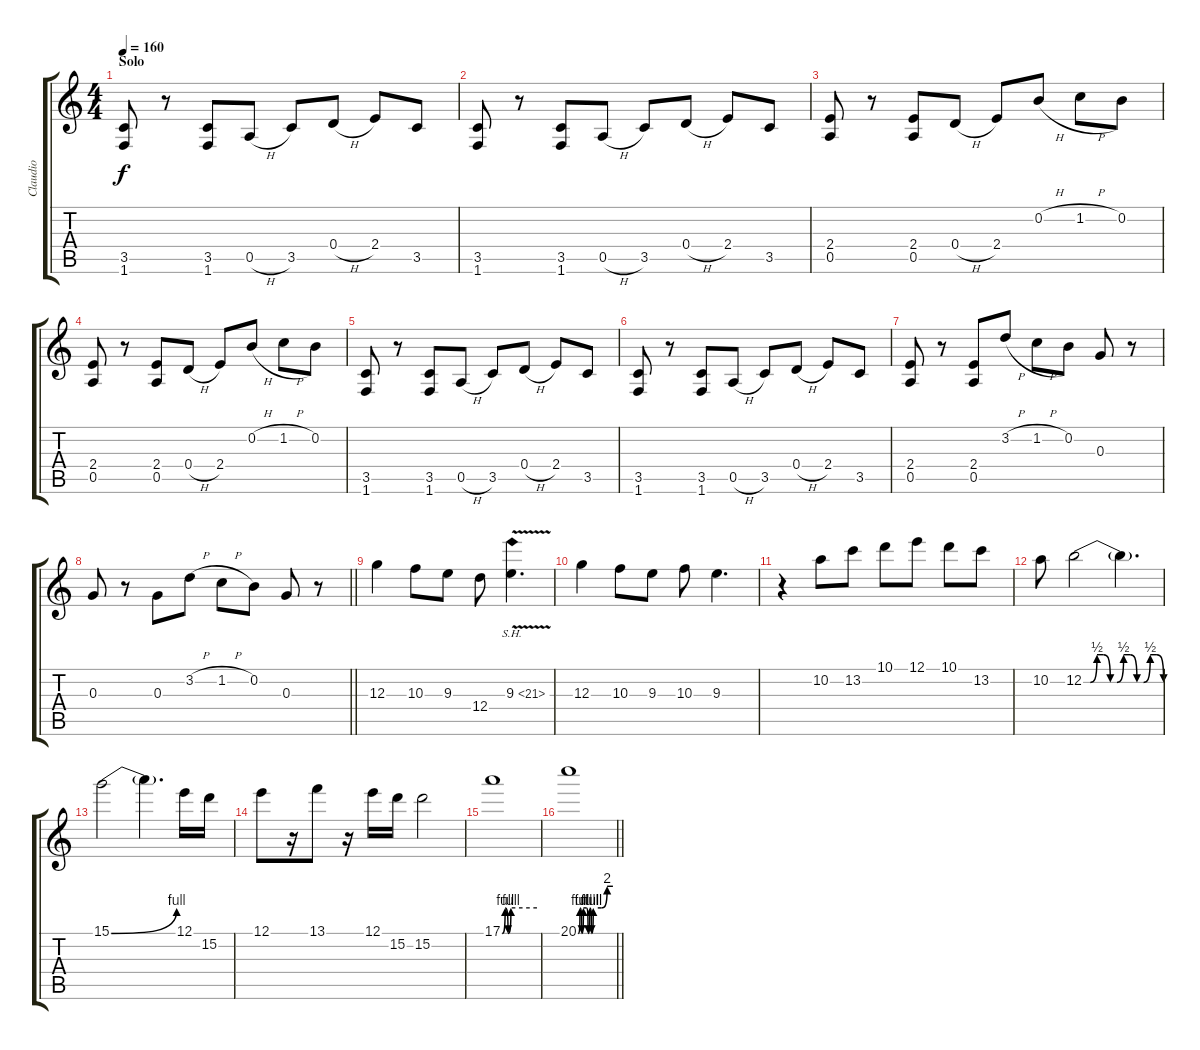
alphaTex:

\track ("Claudio" "Claudio") {instrument distortionguitar}
\staff {score tabs}
\tuning (E4 B3 G3 D3 A2 E2) {hide}
\ts (4 4)
\section ("" "Solo")
\tempo 160
\clef g2
\ks c
(3.5 1.6).8{dy f} r.8 (3.5 1.6).8 0.5{h}.8 3.5.8 0.4{h}.8 2.4.8 3.5.8 |
(3.5 1.6).8 r.8 (3.5 1.6).8 0.5{h}.8 3.5.8 0.4{h}.8 2.4.8 3.5.8 |
(2.4 0.5).8 r.8 (2.4 0.5).8 0.4{h}.8 2.4.8 0.2{h}.8 1.2{h}.8 0.2.8 |
(2.4 0.5).8 r.8 (2.4 0.5).8 0.4{h}.8 2.4.8 0.2{h}.8 1.2{h}.8 0.2.8 |
(3.5 1.6).8 r.8 (3.5 1.6).8 0.5{h}.8 3.5.8 0.4{h}.8 2.4.8 3.5.8 |
(3.5 1.6).8 r.8 (3.5 1.6).8 0.5{h}.8 3.5.8 0.4{h}.8 2.4.8 3.5.8 |
(2.4 0.5).8 r.8 (2.4 0.5).8 3.2{h}.8 1.2{h}.8 0.2.8 0.3.8 r.8 |
\barLineRight lightlight
0.3.8 r.8 0.3.8 3.2{h}.8 1.2{h}.8 0.2.8 0.3.8 r.8 |
12.3.4 10.3.8 9.3.8 12.4.8 9.3{sh 12 v}.4{d} |
12.3.4 10.3.8 9.3.8 10.3.8 9.3.4{d} |
r.4 10.2.8 13.2.8 10.1.8 12.1.8 10.1.8 13.2.8 |
10.2.8 12.2{be (custom 0 0 5 0 10 2 15 2 20 0 25 0 30 2 35 2 40 0 45 0 50 2 55 2 60 0)}.2 12.2{t}.4{d} |
15.1{be (bend 0 0 60 4)}.2 15.1{t}.4{d} 12.1.16 15.2.16 |
12.1.8 r.16 13.1.8 r.16 12.1.16 15.2.16 15.2.2 |
17.1{be (custom 0 0 5 4 10 0 15 4 60 4)}.1 |
\barLineRight lightlight
20.1{be (custom 0 0 3 4 6 0 9 4 14 4 17 0 20 4 23 0 26 4 40 4 50 8 60 8)}.1
